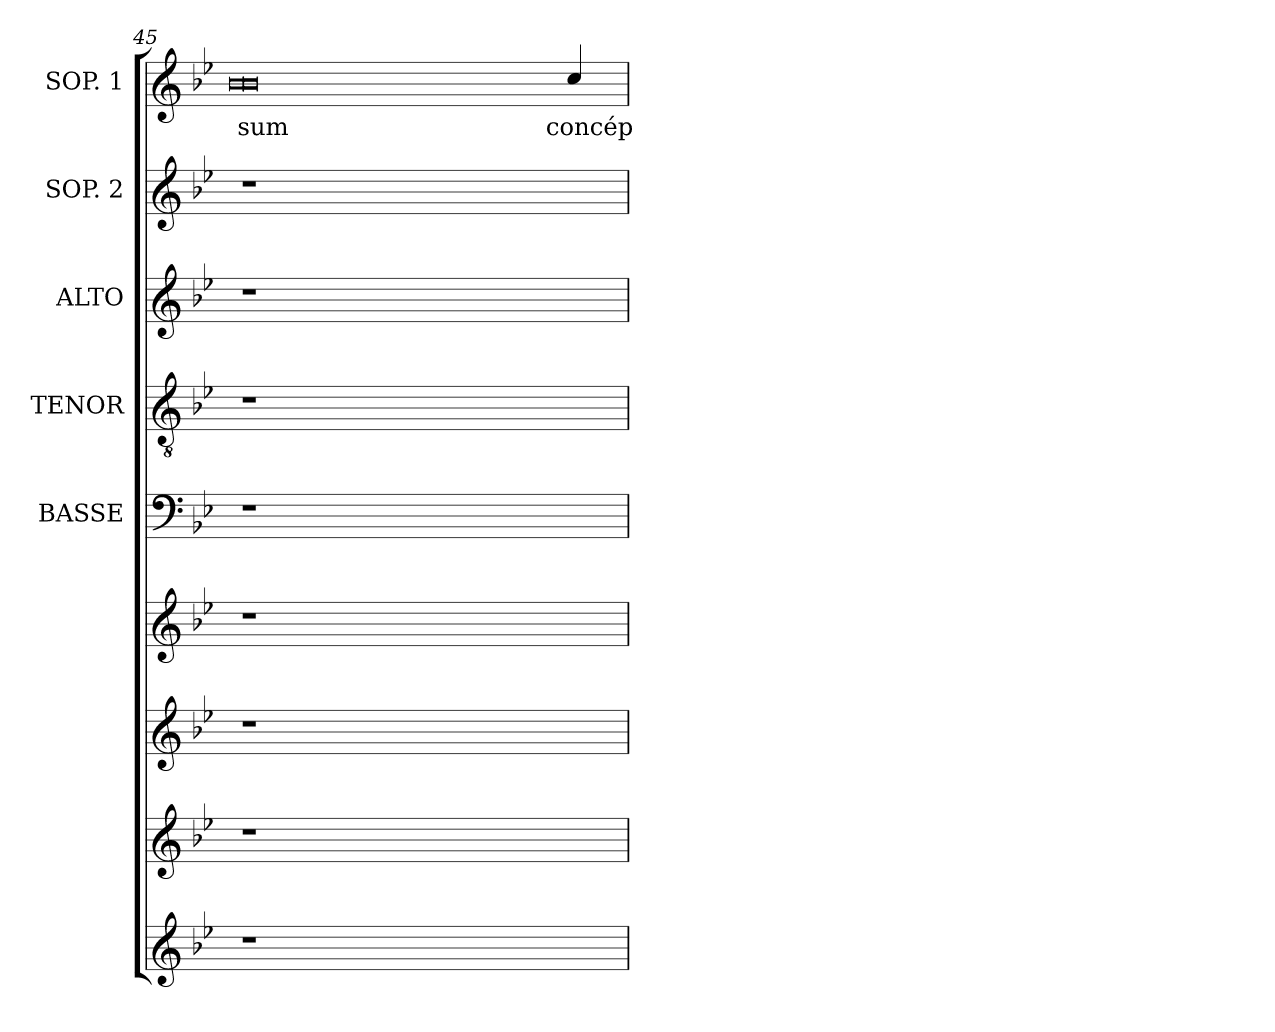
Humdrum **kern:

**kern	**kern	**kern	**kern	**kern	**kern	**kern	**kern	**kern	**text
*part9	*part8	*part7	*part6	*part5	*part4	*part3	*part2	*part1	*part1
*staff9	*staff8	*staff7	*staff6	*staff5	*staff4	*staff3	*staff2	*staff1	*staff1
*	*	*	*	*I"BASSE	*I"TENOR	*I"ALTO	*I"SOP. 2	*I"SOP. 1	*
*	*	*	*	*I'BAS.	*I'TEN.	*I'ALT.	*I'SOP. 2	*I'SOP. 1	*
!!LO:PB:g=z
*clefG2	*clefG2	*clefG2	*clefG2	*clefF4	*clefGv2	*clefG2	*clefG2	*clefG2	*
*k[b-e-]	*k[b-e-]	*k[b-e-]	*k[b-e-]	*k[b-e-]	*k[b-e-]	*k[b-e-]	*k[b-e-]	*k[b-e-]	*
*B-:	*B-:	*B-:	*B-:	*B-:	*B-:	*B-:	*B-:	*B-:	*
=45	=45	=45	=45	=45	=45	=45	=45	=45	=45
!	!	!	!	!	!	!	!	!	!LO:LY:b
1r	1r	1r	1r	1r	1r	1r	1r	0b- 0b- 0b-	sum
0.ryy	0.ryy	0.ryy	0.ryy	0.ryy	0.ryy	0.ryy	0.ryy	.	.
.	.	.	.	.	.	.	.	1..ryy	.
!	!	!	!	!	!	!	!	!	!LO:LY:b
.	.	.	.	.	.	.	.	4cc/	con­cép-
=	=	=	=	=	=	=	=	=	=
*-	*-	*-	*-	*-	*-	*-	*-	*-	*-
